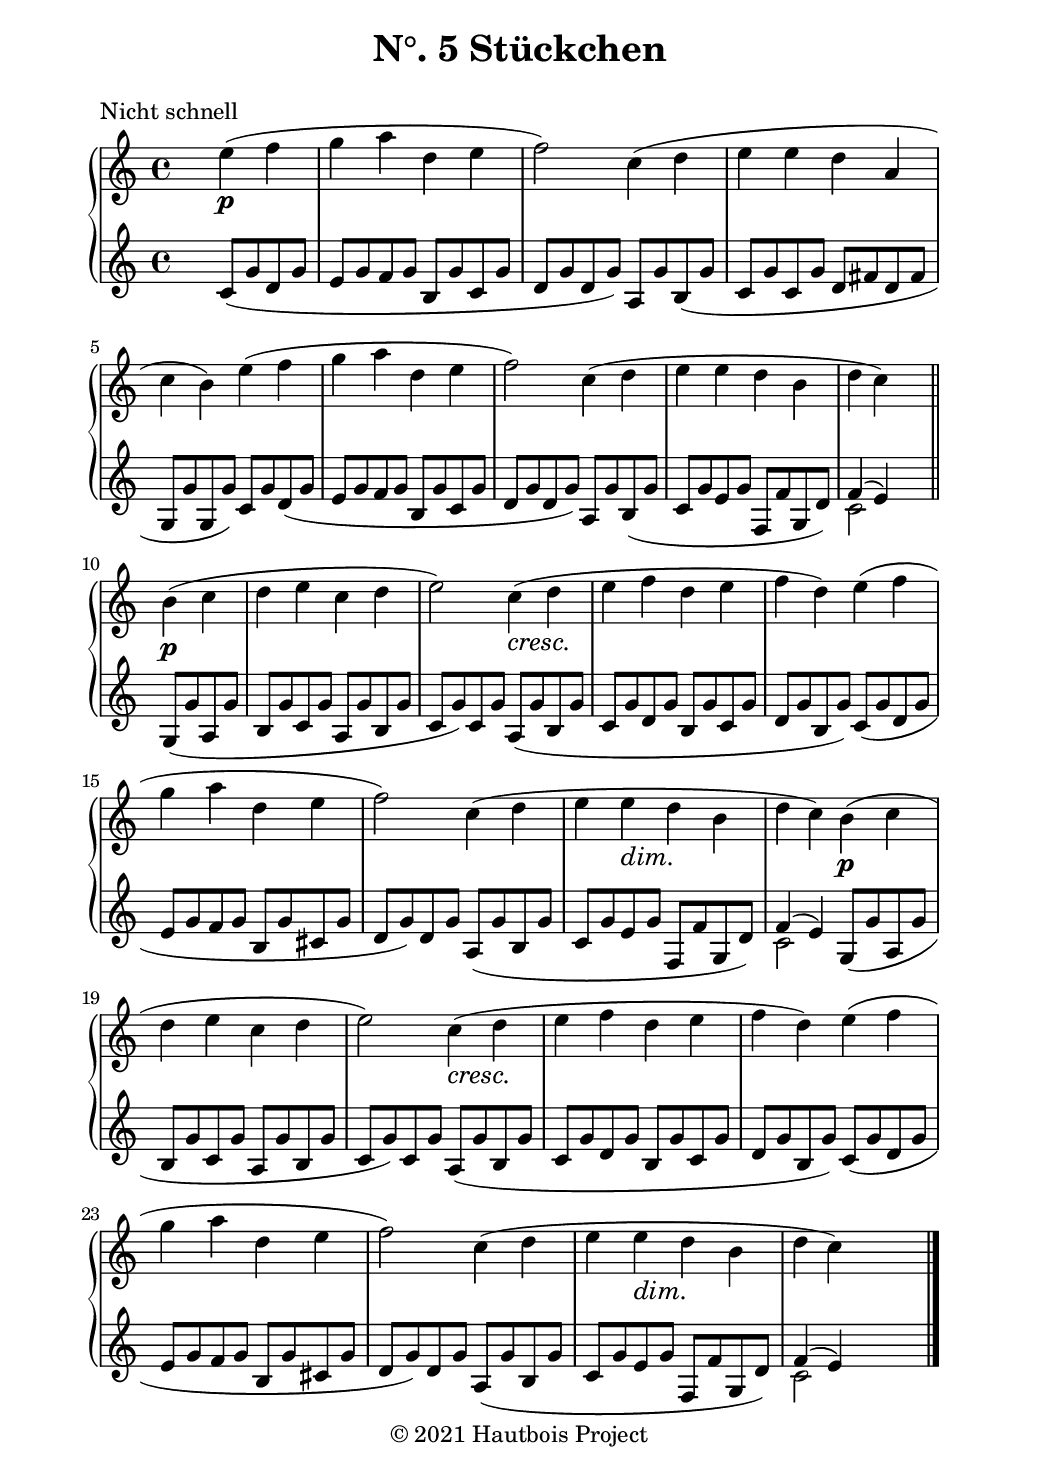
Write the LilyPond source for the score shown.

\version "2.22.1"
%% Generated by lilypond-book
%% Options: [exampleindent=10.16\mm,indent=0\mm,line-width=14.5\cm,noragged-right,papersize=a5,quote]
%\include "lilypond-book-preamble.ly"
\include "italiano.ly"

%****************************************************************
% Start cut-&-pastable-section

%****************************************************************

\paper {
  % Set paper
  #(set-paper-size "b5")
  indent = 0\mm
  line-width = 14.6\cm
  ragged-right = ##f
  line-width = #(- line-width (* mm 3.000000) (* mm 1))
}

\layout {
  
}

%*****************************************
%  Set Header
%*****************************************
\header {
  title = "N°. 5 Stückchen"
  subtitle = " "
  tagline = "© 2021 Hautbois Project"
}

%*****************************************
% Start Voice
% Write the voices here
%*****************************************
MyMeter = \time 4/4
%MyTempo = \tempo "Allegro" 4. = 76
MyKey = \key do \major
PieceName = "Nicht schnell"

VoiceI = \relative {
  
  %bar 1 - 9
  s2 mi''4 \p ( fa
  sol la re, mi
  fa2) do4( re
  mi mi re la
  do si) mi( fa
  sol la re, mi
  fa2) do4( re
  mi mi re si
  re do) s2
  
  \bar "||"
  
  %bar 10 - 17
  s2 si4 \p ( do
  re mi do re
  mi2) \crescTextCresc do4 \< ( re \!
  mi fa re mi
  fa re) mi( fa
  sol la re, mi
  fa2) do4( re
  
  %bar 18 - 21
  mi \dimTextDim mi \> re \! si
  re do) si \p ( do
  re mi do re
  mi2) \crescTextCresc do4 \< ( re \!
  
  %bar 22 - 25
  mi fa re mi
  fa re) mi( fa
  sol la re, mi
  fa2) do4( re
  mi \dimTextDim mi \> re \! si
  re do) s2
  
  \bar "|."

}


BassoI = \relative {
  
  \clef "treble" 
  %bar 1 - 4
  s2 do'8( sol' re sol
  mi sol fa sol si, sol' do, sol'
  re sol re sol) la, sol' si,( sol'
  do, sol' do, sol' re fad re fad
  
  %bar 5 - 9
  sol, sol' sol, sol') do, sol' re( sol
  mi sol fa sol si, sol' do, sol'
  re sol re sol) la, sol' si,( sol'
  do, sol' mi sol fa, fa' sol, re')
  <<
    { \voiceOne fa4( mi) }
    \new Voice { 
      \voiceTwo
      do2 { \omit r2 }
    }
  >>
  
  %\bar "||"
  
  %bar 10 - 13
  s2 \slurDown sol8 ( sol' la, sol'
  si, sol' do, sol' la, sol' si, sol'
  do, sol') do, sol' la,( sol' si, sol'
  do, sol' re sol si, sol' do, sol'
  
  %bar 14 - 17
  re sol si, sol') do,( sol' re sol
  mi sol fa sol si, sol' dod, sol'
  re sol) re sol la,( sol' si, sol'
  do, sol' mi sol fa, fa' sol, re')
  
  %bar 18
  <<
    { \voiceOne fa4( mi) }
    \new Voice { 
      \voiceTwo
      do2
    }
  >>
  \slurDown sol8 ( sol' la, sol'
  
  %bar 19 - 25
  si, sol' do, sol' la, sol' si, sol'
  do, sol') do, sol' la,( sol' si, sol'
  do, sol' re sol si, sol' do, sol'
  re sol si, sol') do,( sol' re sol
  mi sol fa sol si, sol' dod, sol'
  re sol) re sol la,( sol' si, sol'
  do, sol' mi sol fa, fa' sol, re')
  
  %bar 26
  <<
    { \voiceOne fa4( mi) }
    \new Voice { 
      \voiceTwo
      do2 s2
    }
  >>
  
  %\bar "|."
}


%*****************************************
%  Start Score
%*****************************************

%\markup { \vspace #1 }
\score {
  \header {
    piece = \PieceName
  }
  \new PianoStaff <<
    \new Staff { 
      \clef "treble" 
      %\MyTempo
      \MyKey
      \MyMeter
        \VoiceI
    }
    \new Staff { 
      %\clef "bass"
      \clef "treble"
      %\MyTempo
      \MyKey
      \MyMeter
        \BassoI
    }
  >>
}
